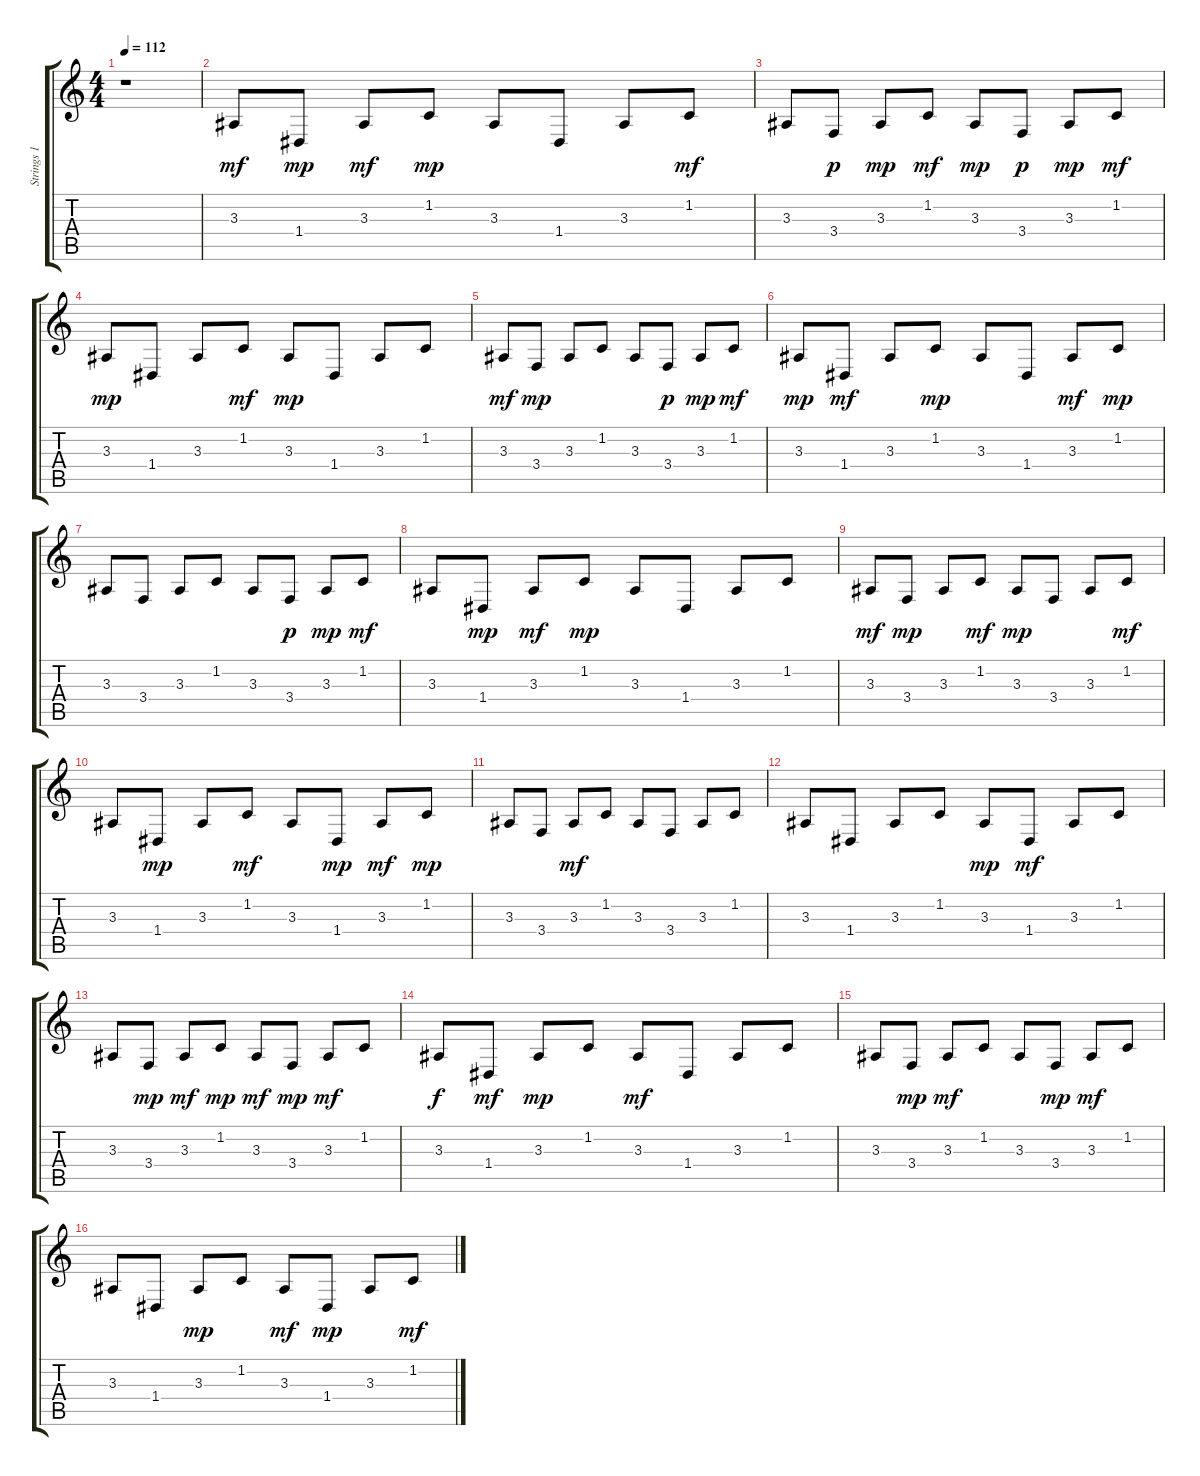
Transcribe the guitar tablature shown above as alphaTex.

\track ("Strings 1" "Strings 1") {instrument stringensemble1}
\staff {score tabs}
\tuning (E4 B3 G3 D3 A2 E2) {hide}
\ts (4 4)
\tempo 112
\clef g2
\ks c
r.1{dy mf instrument stringensemble1} |
3.3.8 1.4.8{dy mp} 3.3.8{dy mf} 1.2.8{dy mp} 3.3.8 1.4.8 3.3.8 1.2.8{dy mf} |
3.3.8 3.4.8{dy p} 3.3.8{dy mp} 1.2.8{dy mf} 3.3.8{dy mp} 3.4.8{dy p} 3.3.8{dy mp} 1.2.8{dy mf} |
3.3.8{dy mp} 1.4.8 3.3.8 1.2.8{dy mf} 3.3.8{dy mp} 1.4.8 3.3.8 1.2.8 |
3.3.8{dy mf} 3.4.8{dy mp} 3.3.8 1.2.8 3.3.8 3.4.8{dy p} 3.3.8{dy mp} 1.2.8{dy mf} |
3.3.8{dy mp} 1.4.8{dy mf} 3.3.8 1.2.8{dy mp} 3.3.8 1.4.8 3.3.8{dy mf} 1.2.8{dy mp} |
3.3.8 3.4.8 3.3.8 1.2.8 3.3.8 3.4.8{dy p} 3.3.8{dy mp} 1.2.8{dy mf} |
3.3.8 1.4.8{dy mp} 3.3.8{dy mf} 1.2.8{dy mp} 3.3.8 1.4.8 3.3.8 1.2.8 |
3.3.8{dy mf} 3.4.8{dy mp} 3.3.8 1.2.8{dy mf} 3.3.8{dy mp} 3.4.8 3.3.8 1.2.8{dy mf} |
3.3.8 1.4.8{dy mp} 3.3.8 1.2.8{dy mf} 3.3.8 1.4.8{dy mp} 3.3.8{dy mf} 1.2.8{dy mp} |
3.3.8 3.4.8 3.3.8{dy mf} 1.2.8 3.3.8 3.4.8 3.3.8 1.2.8 |
3.3.8 1.4.8 3.3.8 1.2.8 3.3.8{dy mp} 1.4.8{dy mf} 3.3.8 1.2.8 |
3.3.8 3.4.8{dy mp} 3.3.8{dy mf} 1.2.8{dy mp} 3.3.8{dy mf} 3.4.8{dy mp} 3.3.8{dy mf} 1.2.8 |
3.3.8{dy f} 1.4.8{dy mf} 3.3.8{dy mp} 1.2.8 3.3.8{dy mf} 1.4.8 3.3.8 1.2.8 |
3.3.8 3.4.8{dy mp} 3.3.8{dy mf} 1.2.8 3.3.8 3.4.8{dy mp} 3.3.8{dy mf} 1.2.8 |
3.3.8 1.4.8 3.3.8{dy mp} 1.2.8 3.3.8{dy mf} 1.4.8{dy mp} 3.3.8 1.2.8{dy mf}
